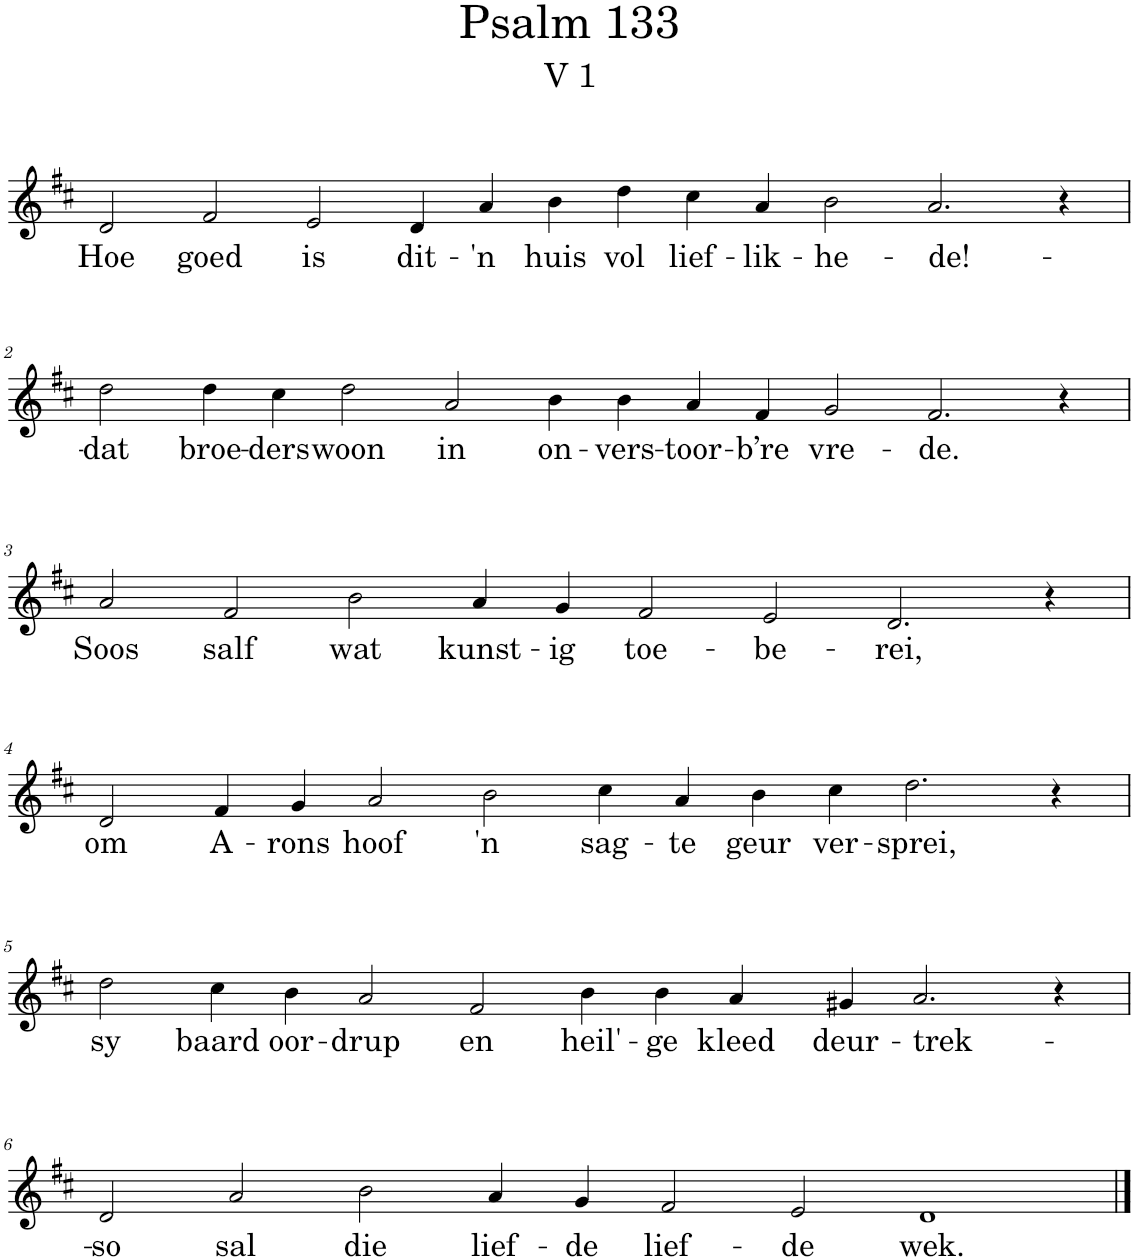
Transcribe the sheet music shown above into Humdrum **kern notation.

**kern	**text
*part1	*part1
*staff1	*staff1
*I"Pipe Organ	*
*I'Org.	*
*clefG2	*
*k[f#c#]	*
*M18/4	*
=1	=1
!	!LO:LY:b
2d/	Hoe
!	!LO:LY:b
2f#/	goed
!	!LO:LY:b
2e/	is
!	!LO:LY:b
4d/	dit-
!	!LO:LY:b
4a/	-'n
!	!LO:LY:b
4b\	huis
!	!LO:LY:b
4dd\	vol
!	!LO:LY:b
4cc#\	lief-
!	!LO:LY:b
4a/	-lik-
!	!LO:LY:b
2b\	-he-
!	!LO:LY:b
2.a/	-de!-
4r	.
!!LO:LB:g=z
=2	=2
!	!LO:LY:b
2dd\	-dat
!	!LO:LY:b
4dd\	broe-
!	!LO:LY:b
4cc#\	-ders
!	!LO:LY:b
2dd\	woon
!	!LO:LY:b
2a/	in
!	!LO:LY:b
4b\	on-
!	!LO:LY:b
4b\	-vers-
!	!LO:LY:b
4a/	-toor-
!	!LO:LY:b
4f#/	-b’re
!	!LO:LY:b
2g/	vre-
!	!LO:LY:b
2.f#/	-de.
4r	.
!!LO:LB:g=z
=3	=3
*M16/4	*
!	!LO:LY:b
2a/	Soos
!	!LO:LY:b
2f#/	salf
!	!LO:LY:b
2b\	wat
!	!LO:LY:b
4a/	kunst-
!	!LO:LY:b
4g/	-ig
!	!LO:LY:b
2f#/	toe-
!	!LO:LY:b
2e/	-be-
!	!LO:LY:b
2.d/	-rei,
4r	.
!!LO:LB:g=z
=4	=4
!	!LO:LY:b
2d/	om
!	!LO:LY:b
4f#/	A-
!	!LO:LY:b
4g/	-rons
!	!LO:LY:b
2a/	hoof
!	!LO:LY:b
2b\	'n
!	!LO:LY:b
4cc#\	sag-
!	!LO:LY:b
4a/	-te
!	!LO:LY:b
4b\	geur
!	!LO:LY:b
4cc#\	ver-
!	!LO:LY:b
2.dd\	-sprei,
4r	.
!!LO:LB:g=z
=5	=5
!	!LO:LY:b
2dd\	sy
!	!LO:LY:b
4cc#\	baard
!	!LO:LY:b
4b\	oor-
!	!LO:LY:b
2a/	-drup
!	!LO:LY:b
2f#/	en
!	!LO:LY:b
4b\	heil'-
!	!LO:LY:b
4b\	-ge
!	!LO:LY:b
4a/	kleed
!	!LO:LY:b
4g#X/	deur-
!	!LO:LY:b
2.a/	-trek-
4r	.
!!LO:LB:g=z
=6	=6
!	!LO:LY:b
2d/	-so
!	!LO:LY:b
2a/	sal
!	!LO:LY:b
2b\	die
!	!LO:LY:b
4a/	lief-
!	!LO:LY:b
4g/	-de
!	!LO:LY:b
2f#/	lief-
!	!LO:LY:b
2e/	-de
!	!LO:LY:b
1d	wek.
==	==
*-	*-
